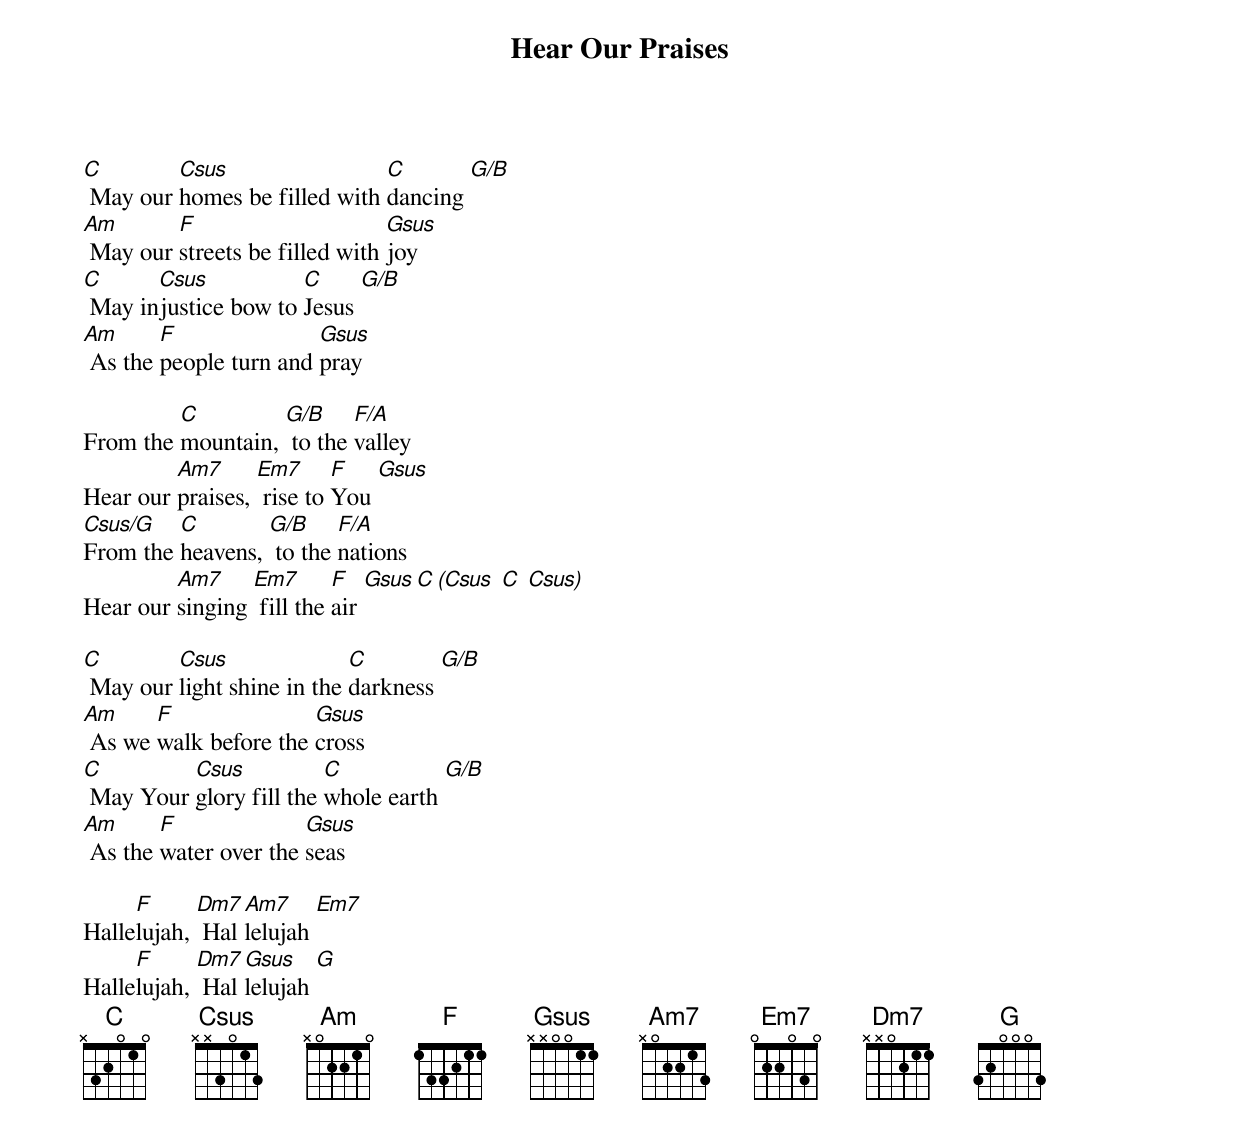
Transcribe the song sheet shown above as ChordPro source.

{title: Hear Our Praises}
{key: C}
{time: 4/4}
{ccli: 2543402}
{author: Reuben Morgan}
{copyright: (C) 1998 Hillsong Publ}

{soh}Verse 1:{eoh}
[C] May our [Csus]homes be filled with [C]dancing [G/B]
[Am] May our [F]streets be filled with [Gsus]joy
[C] May in[Csus]justice bow to [C]Jesus [G/B]
[Am] As the [F]people turn and [Gsus]pray

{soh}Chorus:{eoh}
From the [C]mountain, [G/B] to the [F/A]valley
Hear our [Am7]praises, [Em7] rise to [F]You [Gsus]
[Csus/G]From the [C]heavens, [G/B] to the [F/A]nations
Hear our [Am7]singing [Em7] fill the [F]air [Gsus][C][(Csus  C  Csus)]

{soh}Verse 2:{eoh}
[C] May our [Csus]light shine in the [C]darkness [G/B]
[Am] As we [F]walk before the [Gsus]cross
[C] May Your [Csus]glory fill the [C]whole earth [G/B]
[Am] As the [F]water over the [Gsus]seas

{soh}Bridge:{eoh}
Halle[F]lujah, [Dm7] Hal[Am7]lelujah [Em7]
Halle[F]lujah, [Dm7] Hal[Gsus]lelujah [G]
